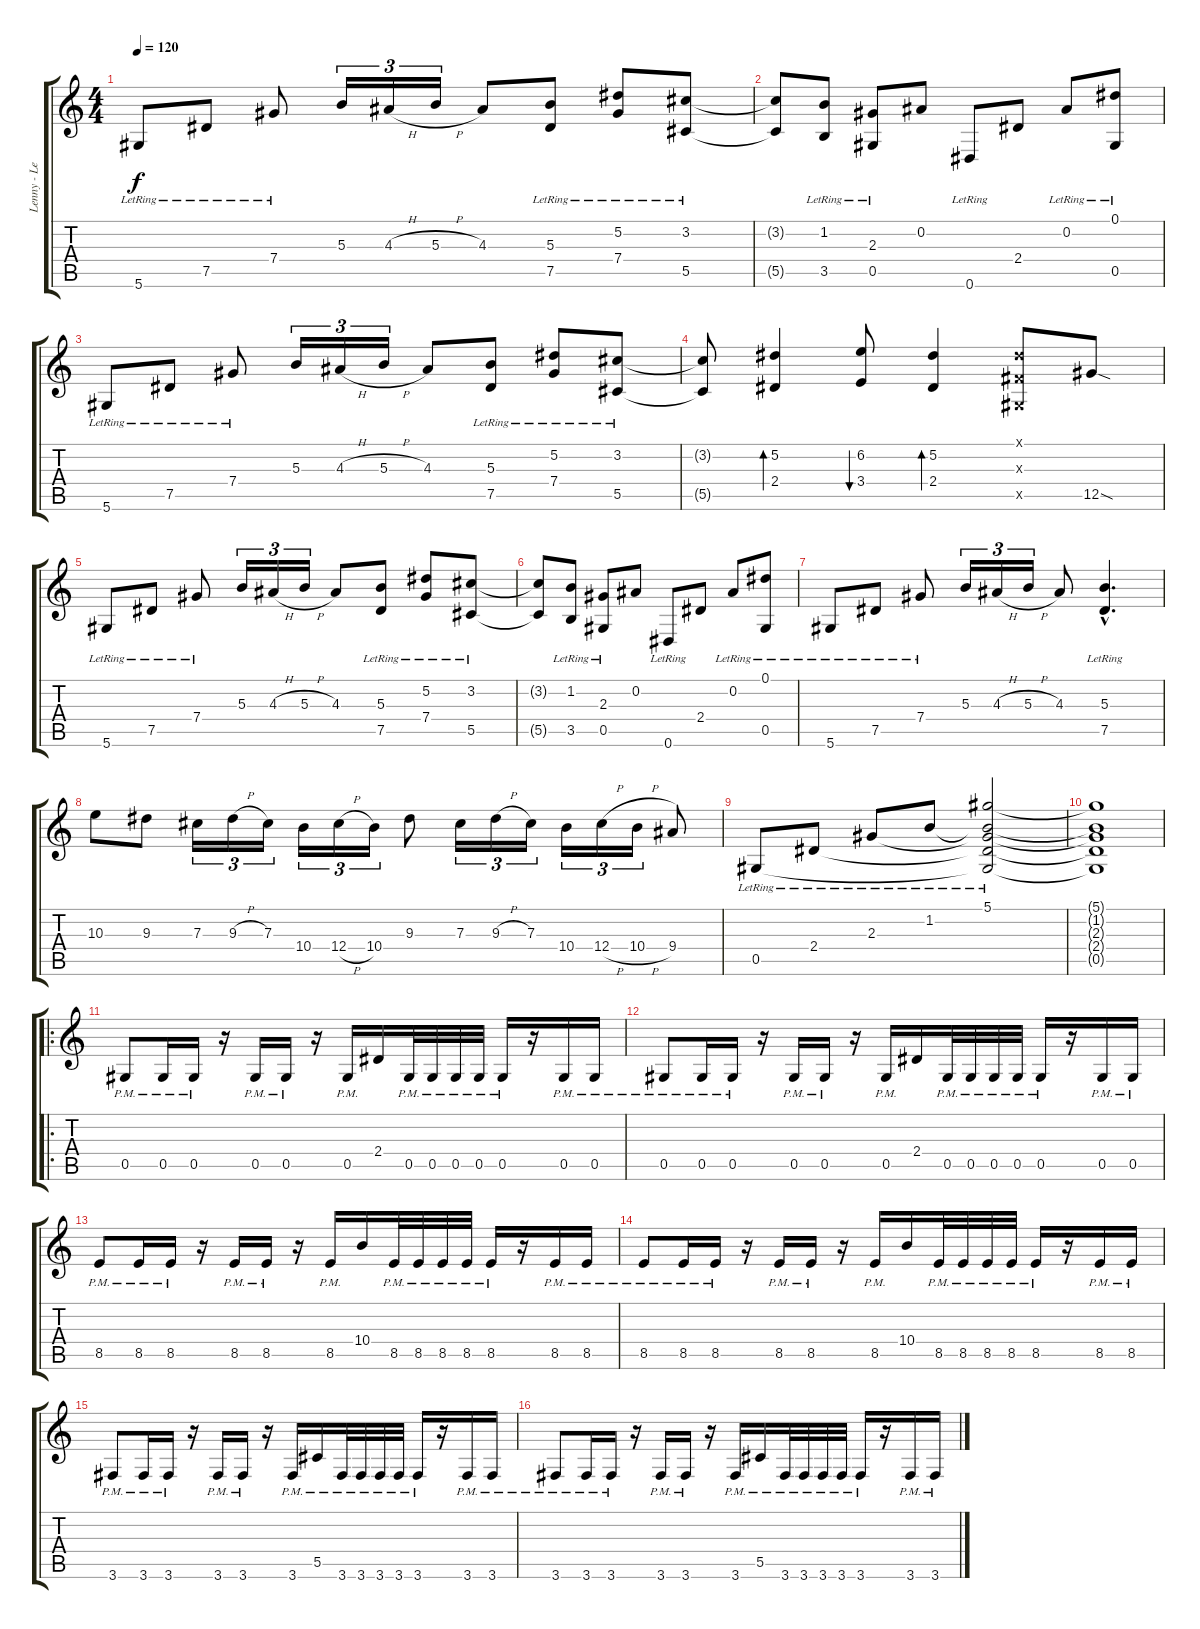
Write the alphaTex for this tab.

\track ("Lenny - Lead" "Lenny - Le") {instrument distortionguitar}
\staff {score tabs}
\tuning (Eb4 Bb3 Gb3 Db3 Ab2 Eb2) {hide}
\ts (4 4)
\tempo 120
\clef g2
\ks c
5.6{lr}.8{dy f instrument acousticguitarnylon} 7.5{lr}.8 7.4{lr}.8 5.3.16{tu (3 2)} 4.3{h}.16{tu (3 2)} 5.3{h}.16{tu (3 2)} 4.3.8 (5.3 7.5{lr}).8 (5.2 7.4{lr}).8 (3.2 5.5{lr}).8 |
(3.2{t} 5.5{t}).8 (1.2{lr} 3.5{lr}).8 (2.3{lr} 0.5{lr}).8 0.2.8 0.6{lr}.8 2.4.8 0.2{lr}.8 (0.1{lr} 0.5{lr}).8 |
5.6{lr}.8 7.5{lr}.8 7.4{lr}.8 5.3.16{tu (3 2)} 4.3{h}.16{tu (3 2)} 5.3{h}.16{tu (3 2)} 4.3.8 (5.3 7.5{lr}).8 (5.2 7.4{lr}).8 (3.2 5.5{lr}).8 |
(3.2{t} 5.5{t}).8 (5.2 2.4).4{bd 240} (6.2 3.4).8{bu 120} (5.2 2.4).4{bd 120} (0.1{x} 0.3{x} 0.5{x}).8 12.5{sod}.8 |
5.6{lr}.8 7.5{lr}.8 7.4{lr}.8 5.3.16{tu (3 2)} 4.3{h}.16{tu (3 2)} 5.3{h}.16{tu (3 2)} 4.3.8 (5.3 7.5{lr}).8 (5.2 7.4{lr}).8 (3.2 5.5{lr}).8 |
(3.2{t} 5.5{t}).8 (1.2{lr} 3.5{lr}).8 (2.3{lr} 0.5{lr}).8 0.2.8 0.6{lr}.8 2.4.8 0.2{lr}.8 (0.1{lr} 0.5{lr}).8 |
5.6{lr}.8 7.5{lr}.8 7.4{lr}.8 5.3.16{tu (3 2)} 4.3{h}.16{tu (3 2)} 5.3{h}.16{tu (3 2)} 4.3.8 (5.3{hac} 7.5{hac lr}).4{d} |
10.3.8 9.3.8 7.3.16{tu (3 2)} 9.3{h}.16{tu (3 2)} 7.3.16{tu (3 2)} 10.4.16{tu (3 2)} 12.4{h}.16{tu (3 2)} 10.4.16{tu (3 2)} 9.3.8 7.3.16{tu (3 2)} 9.3{h}.16{tu (3 2)} 7.3.16{tu (3 2)} 10.4.16{tu (3 2)} 12.4{h}.16{tu (3 2)} 10.4{h}.16{tu (3 2)} 9.4.8 |
0.5{lr}.8 2.4{lr}.8 2.3{lr}.8 1.2{lr}.8 (5.1{lr} 1.2{t} 2.3{t} 2.4{t} 0.5{t}).2 |
(5.1{t} 1.2{t} 2.3{t} 2.4{t} 0.5{t}).1{instrument distortionguitar} |
\ro
0.5{pm}.8 0.5{pm}.16 0.5{pm}.16 r.16 0.5{pm}.16 0.5{pm}.16 r.16 0.5{pm}.16 2.4.16 0.5{pm}.32 0.5{pm}.32 0.5{pm}.32 0.5{pm}.32 0.5{pm}.16 r.16 0.5{pm}.16 0.5{pm}.16 |
0.5{pm}.8 0.5{pm}.16 0.5{pm}.16 r.16 0.5{pm}.16 0.5{pm}.16 r.16 0.5{pm}.16 2.4.16 0.5{pm}.32 0.5{pm}.32 0.5{pm}.32 0.5{pm}.32 0.5{pm}.16 r.16 0.5{pm}.16 0.5{pm}.16 |
8.5{pm}.8 8.5{pm}.16 8.5{pm}.16 r.16 8.5{pm}.16 8.5{pm}.16 r.16 8.5{pm}.16 10.4.16 8.5{pm}.32 8.5{pm}.32 8.5{pm}.32 8.5{pm}.32 8.5{pm}.16 r.16 8.5{pm}.16 8.5{pm}.16 |
8.5{pm}.8 8.5{pm}.16 8.5{pm}.16 r.16 8.5{pm}.16 8.5{pm}.16 r.16 8.5{pm}.16 10.4.16 8.5{pm}.32 8.5{pm}.32 8.5{pm}.32 8.5{pm}.32 8.5{pm}.16 r.16 8.5{pm}.16 8.5{pm}.16 |
3.6{pm}.8 3.6{pm}.16 3.6{pm}.16 r.16 3.6{pm}.16 3.6{pm}.16 r.16 3.6{pm}.16 5.5{pm}.16 3.6{pm}.32 3.6{pm}.32 3.6{pm}.32 3.6{pm}.32 3.6{pm}.16 r.16 3.6{pm}.16 3.6{pm}.16 |
3.6{pm}.8 3.6{pm}.16 3.6{pm}.16 r.16 3.6{pm}.16 3.6{pm}.16 r.16 3.6{pm}.16 5.5{pm}.16 3.6{pm}.32 3.6{pm}.32 3.6{pm}.32 3.6{pm}.32 3.6{pm}.16 r.16 3.6{pm}.16 3.6{pm}.16
